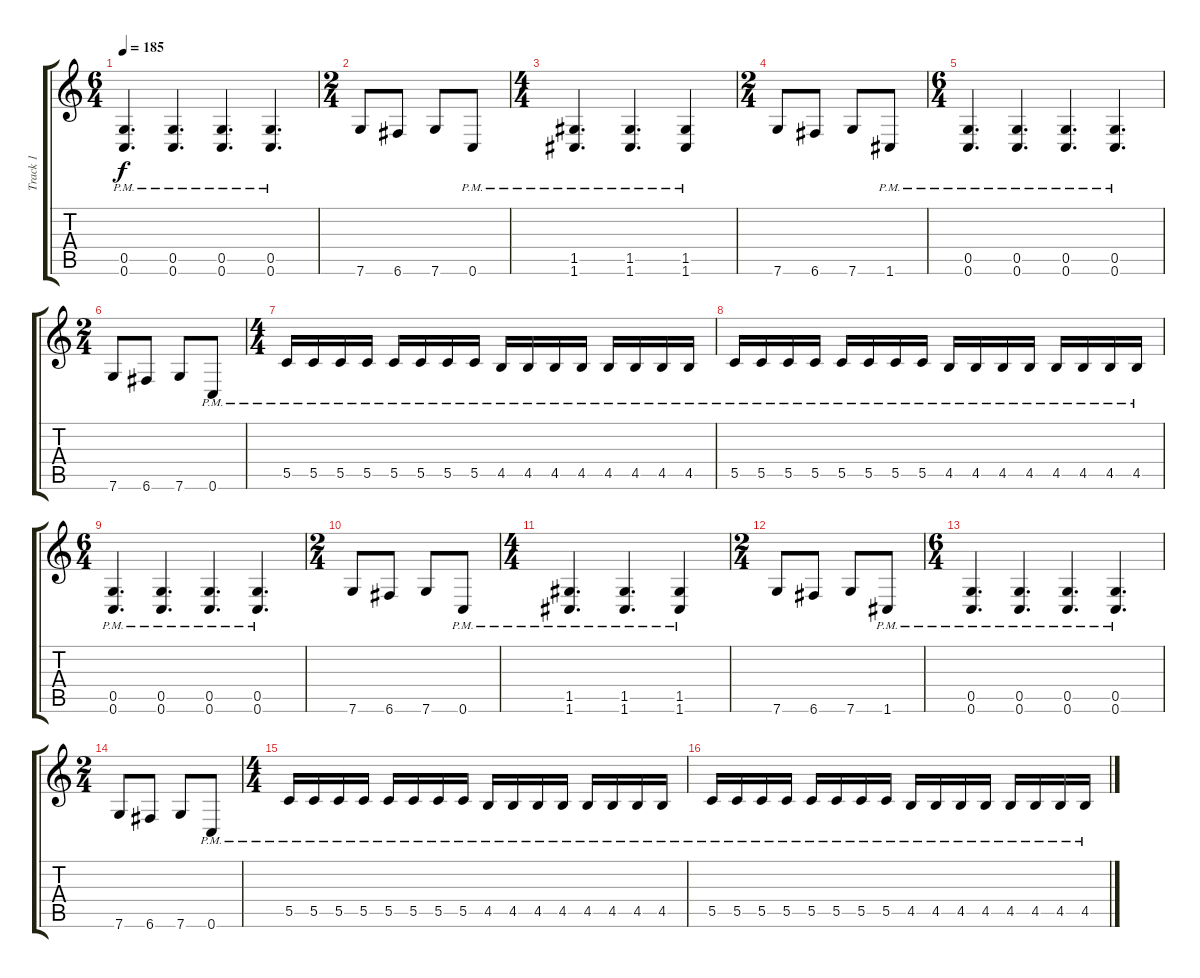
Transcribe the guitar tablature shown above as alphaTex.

\track ("Track 1" "Track 1") {instrument distortionguitar}
\staff {score tabs}
\tuning (D4 A3 F3 C3 G2 C2) {hide}
\ts (6 4)
\tempo 185
\clef g2
\ks c
(0.5{pm} 0.6{pm}).4{d dy f} (0.5{pm} 0.6{pm}).4{d} (0.5{pm} 0.6{pm}).4{d} (0.5{pm} 0.6{pm}).4{d} |
\ts (2 4)
7.6.8 6.6.8 7.6.8 0.6{pm}.8 |
\ts (4 4)
(1.5{pm} 1.6{pm}).4{d} (1.5{pm} 1.6{pm}).4{d} (1.5{pm} 1.6{pm}).4 |
\ts (2 4)
7.6.8 6.6.8 7.6.8 1.6{pm}.8 |
\ts (6 4)
(0.5{pm} 0.6{pm}).4{d} (0.5{pm} 0.6{pm}).4{d} (0.5{pm} 0.6{pm}).4{d} (0.5{pm} 0.6{pm}).4{d} |
\ts (2 4)
7.6.8 6.6.8 7.6.8 0.6{pm}.8 |
\ts (4 4)
5.5{pm}.16 5.5{pm}.16 5.5{pm}.16 5.5{pm}.16 5.5{pm}.16 5.5{pm}.16 5.5{pm}.16 5.5{pm}.16 4.5{pm}.16 4.5{pm}.16 4.5{pm}.16 4.5{pm}.16 4.5{pm}.16 4.5{pm}.16 4.5{pm}.16 4.5{pm}.16 |
5.5{pm}.16 5.5{pm}.16 5.5{pm}.16 5.5{pm}.16 5.5{pm}.16 5.5{pm}.16 5.5{pm}.16 5.5{pm}.16 4.5{pm}.16 4.5{pm}.16 4.5{pm}.16 4.5{pm}.16 4.5{pm}.16 4.5{pm}.16 4.5{pm}.16 4.5{pm}.16 |
\ts (6 4)
(0.5{pm} 0.6{pm}).4{d} (0.5{pm} 0.6{pm}).4{d} (0.5{pm} 0.6{pm}).4{d} (0.5{pm} 0.6{pm}).4{d} |
\ts (2 4)
7.6.8 6.6.8 7.6.8 0.6{pm}.8 |
\ts (4 4)
(1.5{pm} 1.6{pm}).4{d} (1.5{pm} 1.6{pm}).4{d} (1.5{pm} 1.6{pm}).4 |
\ts (2 4)
7.6.8 6.6.8 7.6.8 1.6{pm}.8 |
\ts (6 4)
(0.5{pm} 0.6{pm}).4{d} (0.5{pm} 0.6{pm}).4{d} (0.5{pm} 0.6{pm}).4{d} (0.5{pm} 0.6{pm}).4{d} |
\ts (2 4)
7.6.8 6.6.8 7.6.8 0.6{pm}.8 |
\ts (4 4)
5.5{pm}.16 5.5{pm}.16 5.5{pm}.16 5.5{pm}.16 5.5{pm}.16 5.5{pm}.16 5.5{pm}.16 5.5{pm}.16 4.5{pm}.16 4.5{pm}.16 4.5{pm}.16 4.5{pm}.16 4.5{pm}.16 4.5{pm}.16 4.5{pm}.16 4.5{pm}.16 |
5.5{pm}.16 5.5{pm}.16 5.5{pm}.16 5.5{pm}.16 5.5{pm}.16 5.5{pm}.16 5.5{pm}.16 5.5{pm}.16 4.5{pm}.16 4.5{pm}.16 4.5{pm}.16 4.5{pm}.16 4.5{pm}.16 4.5{pm}.16 4.5{pm}.16 4.5{pm}.16
